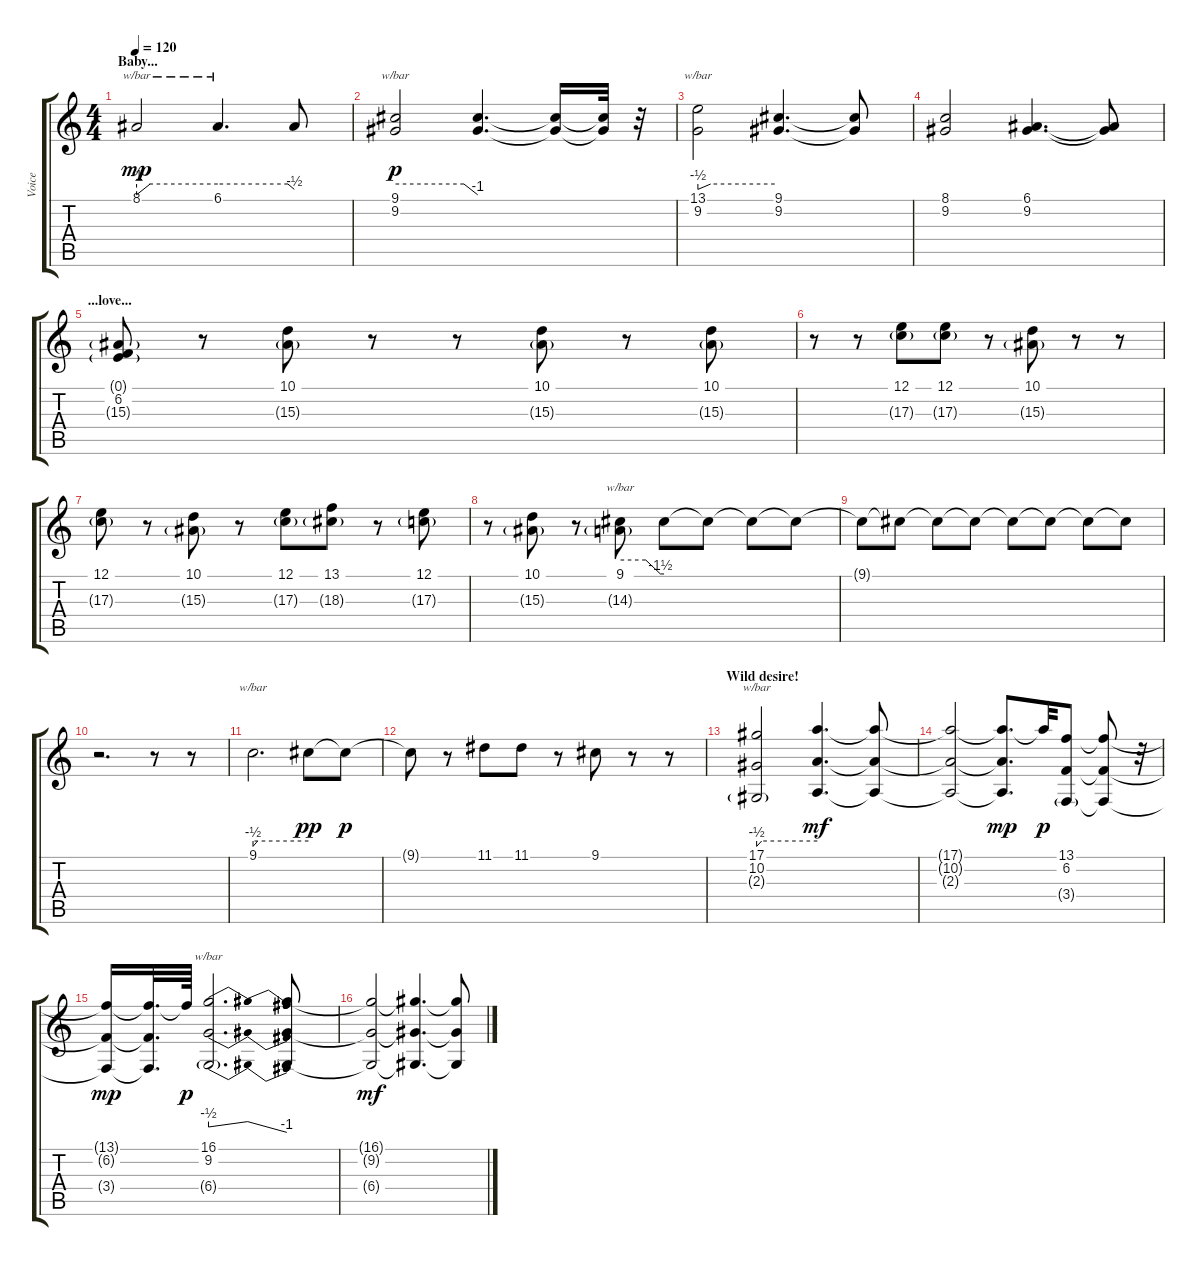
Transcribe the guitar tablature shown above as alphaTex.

\track ("Voice" "Voice") {instrument choiraahs}
\staff {score tabs}
\tuning (E4 B3 G3 D3 A2 E2) {hide}
\ts (4 4)
\section ("" "Baby...")
\tempo 120
\clef g2
\ks c
8.1.2{tbe (custom default 0 -4 10 0 60 0) dy mp} 6.1.4{d tbe (custom default 0 0 55 0 60 -2)} 6.1{t}.8 |
(9.1 9.2).2{tbe (custom default 0 0 50 0 60 -4) dy p} (9.1{t} 9.2{t}).4{d} (9.1{t} 9.2{t}).16 (9.1{t} 9.2{t}).32 r.32 |
(13.1 9.2).2{tbe (custom default 0 -2 10 0 60 0)} (9.1 9.2).4{d} (9.1{t} 9.2{t}).8 |
(8.1 9.2).2 (6.1 9.2).4{d} (6.1{t} 9.2{t}).8 |
\section ("" "...love...")
(0.1{g} 6.2 15.3{g}).8 r.8 (10.1 15.3{g}).8 r.8 r.8 (10.1 15.3{g}).8 r.8 (10.1 15.3{g}).8 |
r.8 r.8 (12.1 17.3{g}).8 (12.1 17.3{g}).8 r.8 (10.1 15.3{g}).8 r.8 r.8 |
(12.1 17.3{g}).8 r.8 (10.1 15.3{g}).8 r.8 (12.1 17.3{g}).8 (13.1 18.3{g}).8 r.8 (12.1 17.3{g}).8 |
r.8 (10.1 15.3{g}).8 r.8 (9.1 14.3{g}).8{tbe (custom default 0 0 35 0 55 -6 60 -6)} 9.1{t}.8 9.1{t}.8 9.1{t}.8 9.1{t}.8 |
9.1{t}.8 9.1{t}.8 9.1{t}.8 9.1{t}.8 9.1{t}.8 9.1{t}.8 9.1{t}.8 9.1{t}.8 |
r.2{d} r.8 r.8 |
9.1.2{d tbe (custom default 0 -2 5 0 60 0)} 9.1{t}.8{dy pp} 9.1{t}.8{dy p} |
9.1{t}.8 r.8 11.1.8 11.1.8 r.8 9.1.8 r.8 r.8 |
\section ("" "Wild desire!")
(17.1 10.2 2.3{g}).2{tbe (custom default 0 -2 5 0 60 0)} (17.1{t} 10.2{t} 2.3{t}).4{d dy mf} (17.1{t} 10.2{t} 2.3{t}).8 |
(17.1{t} 10.2{t} 2.3{t}).2 (17.1{t} 10.2{t} 2.3{t}).8{d dy mp} 17.1{t}.32{dy p} (13.1 6.2 3.4{g}).8 (13.1{t} 6.2{t} 3.4{t}).8 r.32 |
(13.1{t} 6.2{t} 3.4{t}).16{dy mp} (13.1{t} 6.2{t} 3.4{t}).32{d} 13.1{t}.64{dy p} (16.1 9.2 6.4{g}).2{d tbe (dip default 0 -2 5 0 55 0 60 -4)} (16.1{t} 9.2{t} 6.4{t}).8 |
(16.1{t} 9.2{t} 6.4{t}).2{dy mf} (16.1{t} 9.2{t} 6.4{t}).4{d} (16.1{t} 9.2{t} 6.4{t}).8
